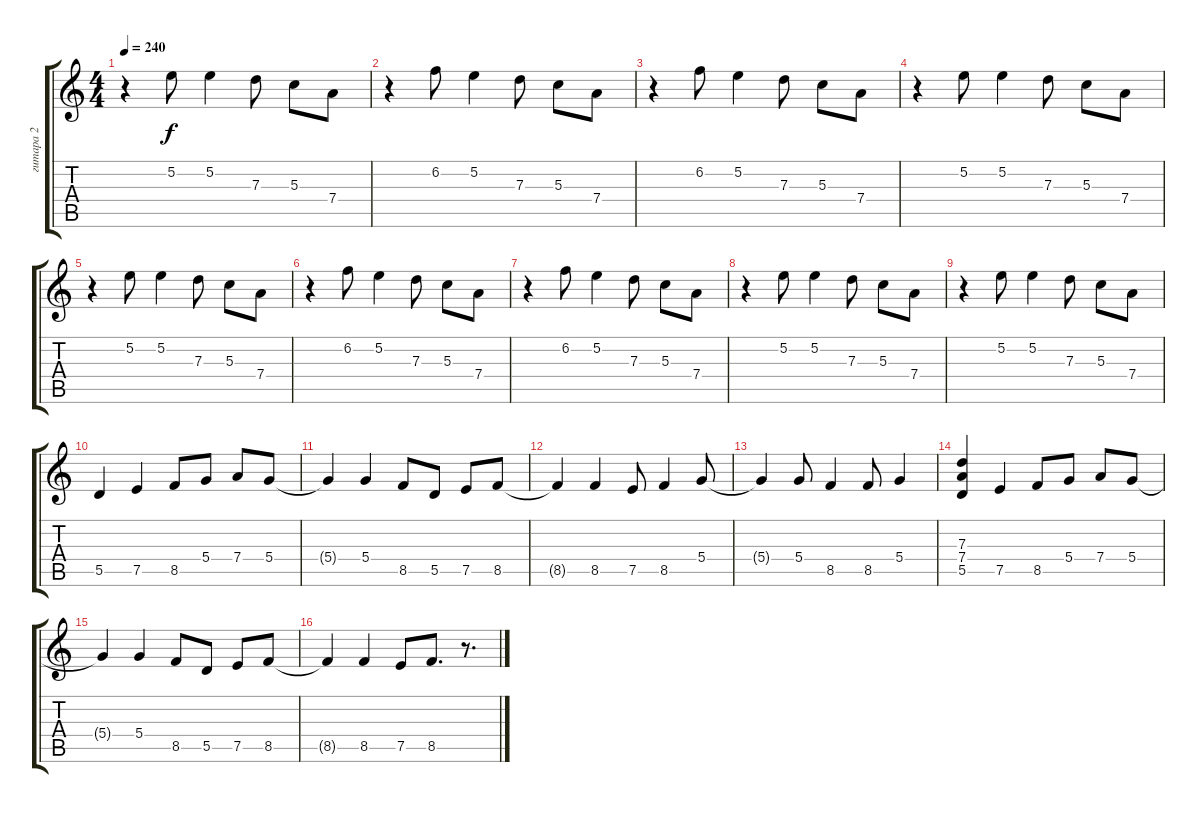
\track ("гитара 2" "гитара 2") {instrument distortionguitar}
\staff {score tabs}
\tuning (E4 B3 G3 D3 A2 E2) {hide}
\ts (4 4)
\tempo 240
\clef g2
\ks c
r.4{dy f} 5.2.8 5.2.4 7.3.8 5.3.8 7.4.8 |
r.4 6.2.8 5.2.4 7.3.8 5.3.8 7.4.8 |
r.4 6.2.8 5.2.4 7.3.8 5.3.8 7.4.8 |
r.4 5.2.8 5.2.4 7.3.8 5.3.8 7.4.8 |
r.4 5.2.8 5.2.4 7.3.8 5.3.8 7.4.8 |
r.4 6.2.8 5.2.4 7.3.8 5.3.8 7.4.8 |
r.4 6.2.8 5.2.4 7.3.8 5.3.8 7.4.8 |
r.4 5.2.8 5.2.4 7.3.8 5.3.8 7.4.8 |
r.4 5.2.8 5.2.4 7.3.8 5.3.8 7.4.8 |
5.5.4 7.5.4 8.5.8 5.4.8 7.4.8 5.4.8 |
5.4{t}.4 5.4.4 8.5.8 5.5.8 7.5.8 8.5.8 |
8.5{t}.4 8.5.4 7.5.8 8.5.4 5.4.8 |
5.4{t}.4 5.4.8 8.5.4 8.5.8 5.4.4 |
(7.3 7.4 5.5).4 7.5.4 8.5.8 5.4.8 7.4.8 5.4.8 |
5.4{t}.4 5.4.4 8.5.8 5.5.8 7.5.8 8.5.8 |
8.5{t}.4 8.5.4 7.5.8 8.5.8{d} r.8{d}
